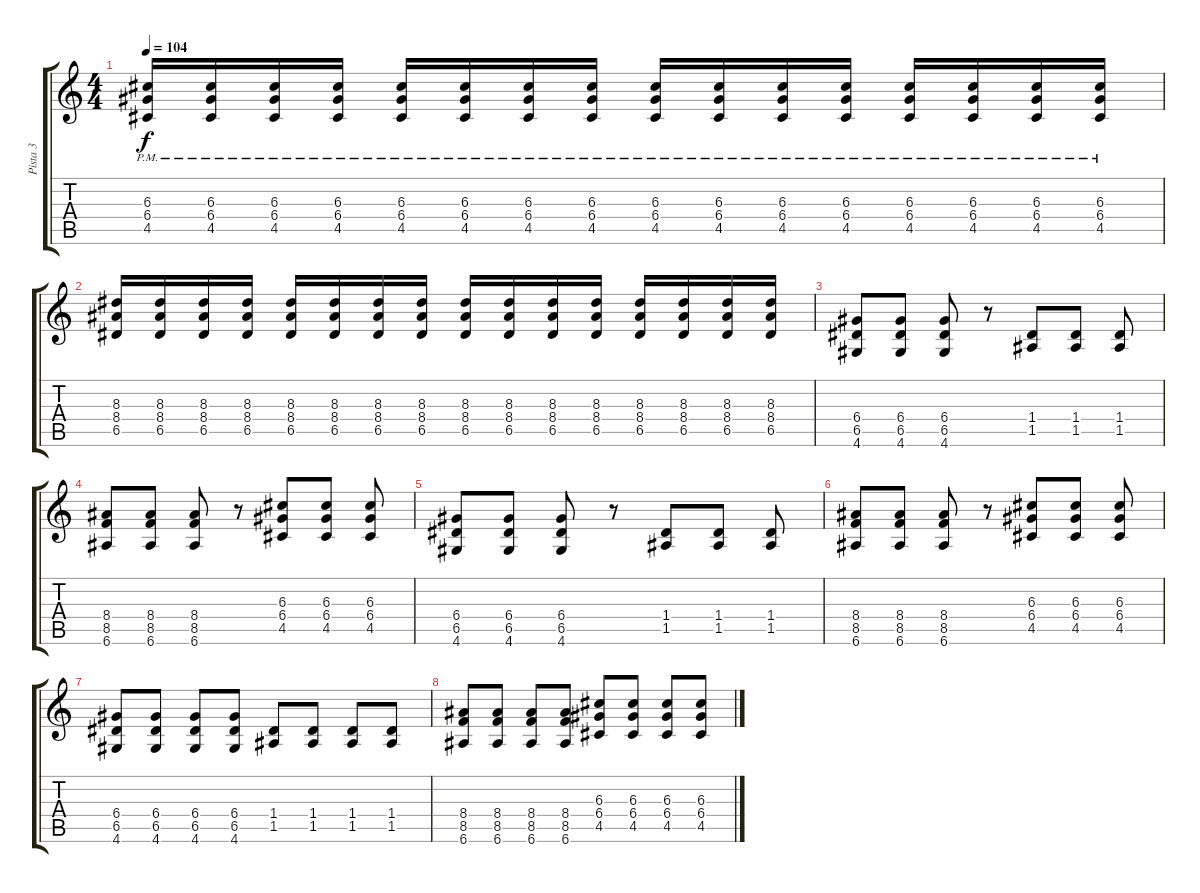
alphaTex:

\track ("Pista 3" "Pista 3") {instrument distortionguitar}
\staff {score tabs}
\tuning (E4 B3 G3 D3 A2 E2) {hide}
\ts (4 4)
\tempo 104
\clef g2
\ks c
(6.3{pm} 6.4{pm} 4.5{pm}).16{dy f} (6.3{pm} 6.4{pm} 4.5{pm}).16 (6.3{pm} 6.4{pm} 4.5{pm}).16 (6.3{pm} 6.4{pm} 4.5{pm}).16 (6.3{pm} 6.4{pm} 4.5{pm}).16 (6.3{pm} 6.4{pm} 4.5{pm}).16 (6.3{pm} 6.4{pm} 4.5{pm}).16 (6.3{pm} 6.4{pm} 4.5{pm}).16 (6.3{pm} 6.4{pm} 4.5{pm}).16 (6.3{pm} 6.4{pm} 4.5{pm}).16 (6.3{pm} 6.4{pm} 4.5{pm}).16 (6.3{pm} 6.4{pm} 4.5{pm}).16 (6.3{pm} 6.4{pm} 4.5{pm}).16 (6.3{pm} 6.4{pm} 4.5{pm}).16 (6.3{pm} 6.4{pm} 4.5{pm}).16 (6.3{pm} 6.4{pm} 4.5{pm}).16 |
(8.3 8.4 6.5).16 (8.3 8.4 6.5).16 (8.3 8.4 6.5).16 (8.3 8.4 6.5).16 (8.3 8.4 6.5).16 (8.3 8.4 6.5).16 (8.3 8.4 6.5).16 (8.3 8.4 6.5).16 (8.3 8.4 6.5).16 (8.3 8.4 6.5).16 (8.3 8.4 6.5).16 (8.3 8.4 6.5).16 (8.3 8.4 6.5).16 (8.3 8.4 6.5).16 (8.3 8.4 6.5).16 (8.3 8.4 6.5).16 |
(6.4 6.5 4.6).8 (6.4 6.5 4.6).8 (6.4 6.5 4.6).8 r.8 (1.4 1.5).8 (1.4 1.5).8 (1.4 1.5).8 |
(8.4 8.5 6.6).8 (8.4 8.5 6.6).8 (8.4 8.5 6.6).8 r.8 (6.3 6.4 4.5).8 (6.3 6.4 4.5).8 (6.3 6.4 4.5).8 |
(6.4 6.5 4.6).8 (6.4 6.5 4.6).8 (6.4 6.5 4.6).8 r.8 (1.4 1.5).8 (1.4 1.5).8 (1.4 1.5).8 |
(8.4 8.5 6.6).8 (8.4 8.5 6.6).8 (8.4 8.5 6.6).8 r.8 (6.3 6.4 4.5).8 (6.3 6.4 4.5).8 (6.3 6.4 4.5).8 |
(6.4 6.5 4.6).8 (6.4 6.5 4.6).8 (6.4 6.5 4.6).8 (6.4 6.5 4.6).8 (1.4 1.5).8 (1.4 1.5).8 (1.4 1.5).8 (1.4 1.5).8 |
(8.4 8.5 6.6).8 (8.4 8.5 6.6).8 (8.4 8.5 6.6).8 (8.4 8.5 6.6).8 (6.3 6.4 4.5).8 (6.3 6.4 4.5).8 (6.3 6.4 4.5).8 (6.3 6.4 4.5).8
